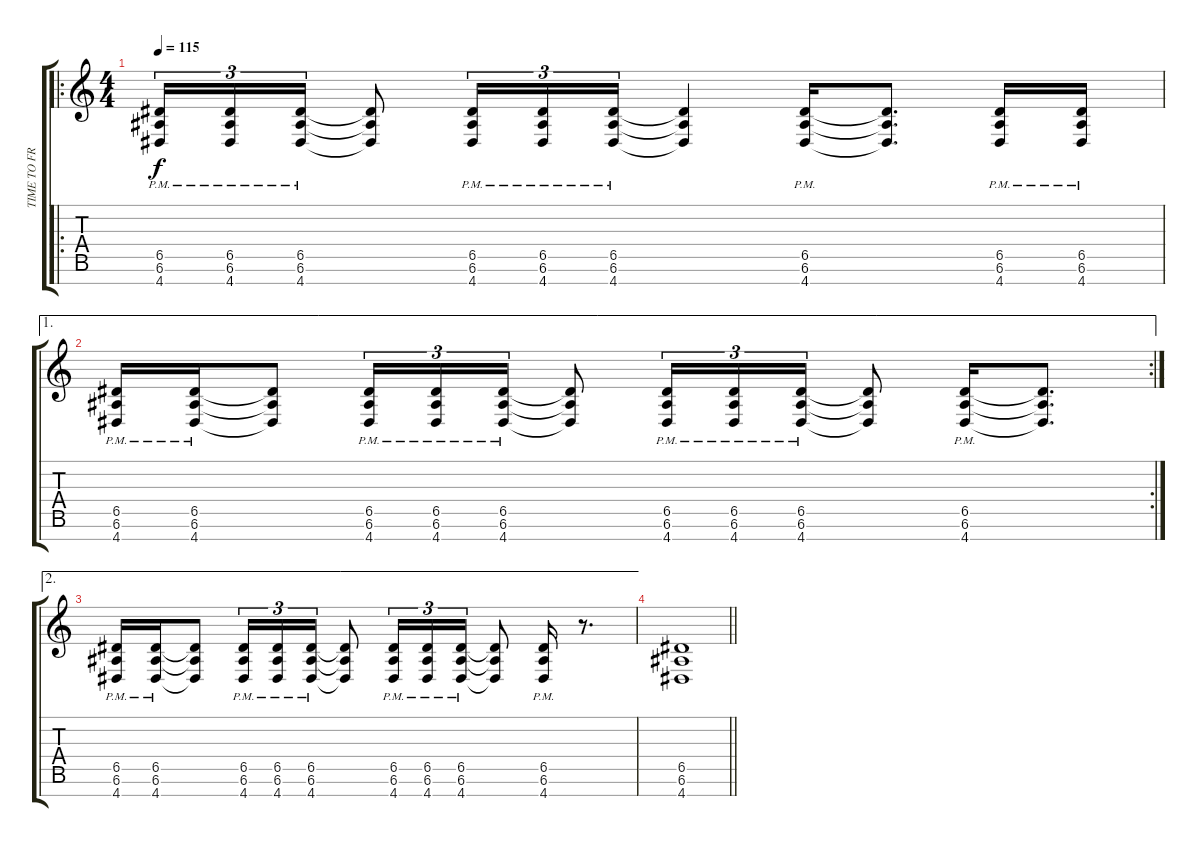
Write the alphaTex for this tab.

\track ("TIME TO FREE YOUR SOUL" "TIME TO FR") {instrument distortionguitar}
\staff {score tabs}
\tuning (E4 B3 G3 D3 A2 E2 B1) {hide}
\ro
\ts (4 4)
\tempo 115
\clef g2
\ks c
(6.5{pm} 6.6{pm} 4.7{pm}).16{tu (3 2) dy f} (6.5{pm} 6.6{pm} 4.7{pm}).16{tu (3 2)} (6.5{pm} 6.6{pm} 4.7{pm}).16{tu (3 2)} (6.5{t} 6.6{t} 4.7{t}).8 (6.5{pm} 6.6{pm} 4.7{pm}).16{tu (3 2)} (6.5{pm} 6.6{pm} 4.7{pm}).16{tu (3 2)} (6.5{pm} 6.6{pm} 4.7{pm}).16{tu (3 2)} (6.5{t} 6.6{t} 4.7{t}).4 (6.5{pm} 6.6{pm} 4.7{pm}).16 (6.5{t} 6.6{t} 4.7{t}).8{d} (6.5{pm} 6.6{pm} 4.7{pm}).16 (6.5{pm} 6.6{pm} 4.7{pm}).16 |
\ae 1
\rc 2
(6.5{pm} 6.6{pm} 4.7{pm}).16 (6.5{pm} 6.6{pm} 4.7{pm}).16 (6.5{t} 6.6{t} 4.7{t}).8 (6.5{pm} 6.6{pm} 4.7{pm}).16{tu (3 2)} (6.5{pm} 6.6{pm} 4.7{pm}).16{tu (3 2)} (6.5{pm} 6.6{pm} 4.7{pm}).16{tu (3 2)} (6.5{t} 6.6{t} 4.7{t}).8 (6.5{pm} 6.6{pm} 4.7{pm}).16{tu (3 2)} (6.5{pm} 6.6{pm} 4.7{pm}).16{tu (3 2)} (6.5{pm} 6.6{pm} 4.7{pm}).16{tu (3 2)} (6.5{t} 6.6{t} 4.7{t}).8 (6.5{pm} 6.6{pm} 4.7{pm}).16 (6.5{t} 6.6{t} 4.7{t}).8{d} |
\ae 2
(6.5{pm} 6.6{pm} 4.7{pm}).16 (6.5{pm} 6.6{pm} 4.7{pm}).16 (6.5{t} 6.6{t} 4.7{t}).8 (6.5{pm} 6.6{pm} 4.7{pm}).16{tu (3 2)} (6.5{pm} 6.6{pm} 4.7{pm}).16{tu (3 2)} (6.5{pm} 6.6{pm} 4.7{pm}).16{tu (3 2)} (6.5{t} 6.6{t} 4.7{t}).8 (6.5{pm} 6.6{pm} 4.7{pm}).16{tu (3 2)} (6.5{pm} 6.6{pm} 4.7{pm}).16{tu (3 2)} (6.5{pm} 6.6{pm} 4.7{pm}).16{tu (3 2)} (6.5{t} 6.6{t} 4.7{t}).8 (6.5{pm} 6.6{pm} 4.7{pm}).16 r.8{d} |
\barLineRight lightlight
(6.5 6.6 4.7).1
